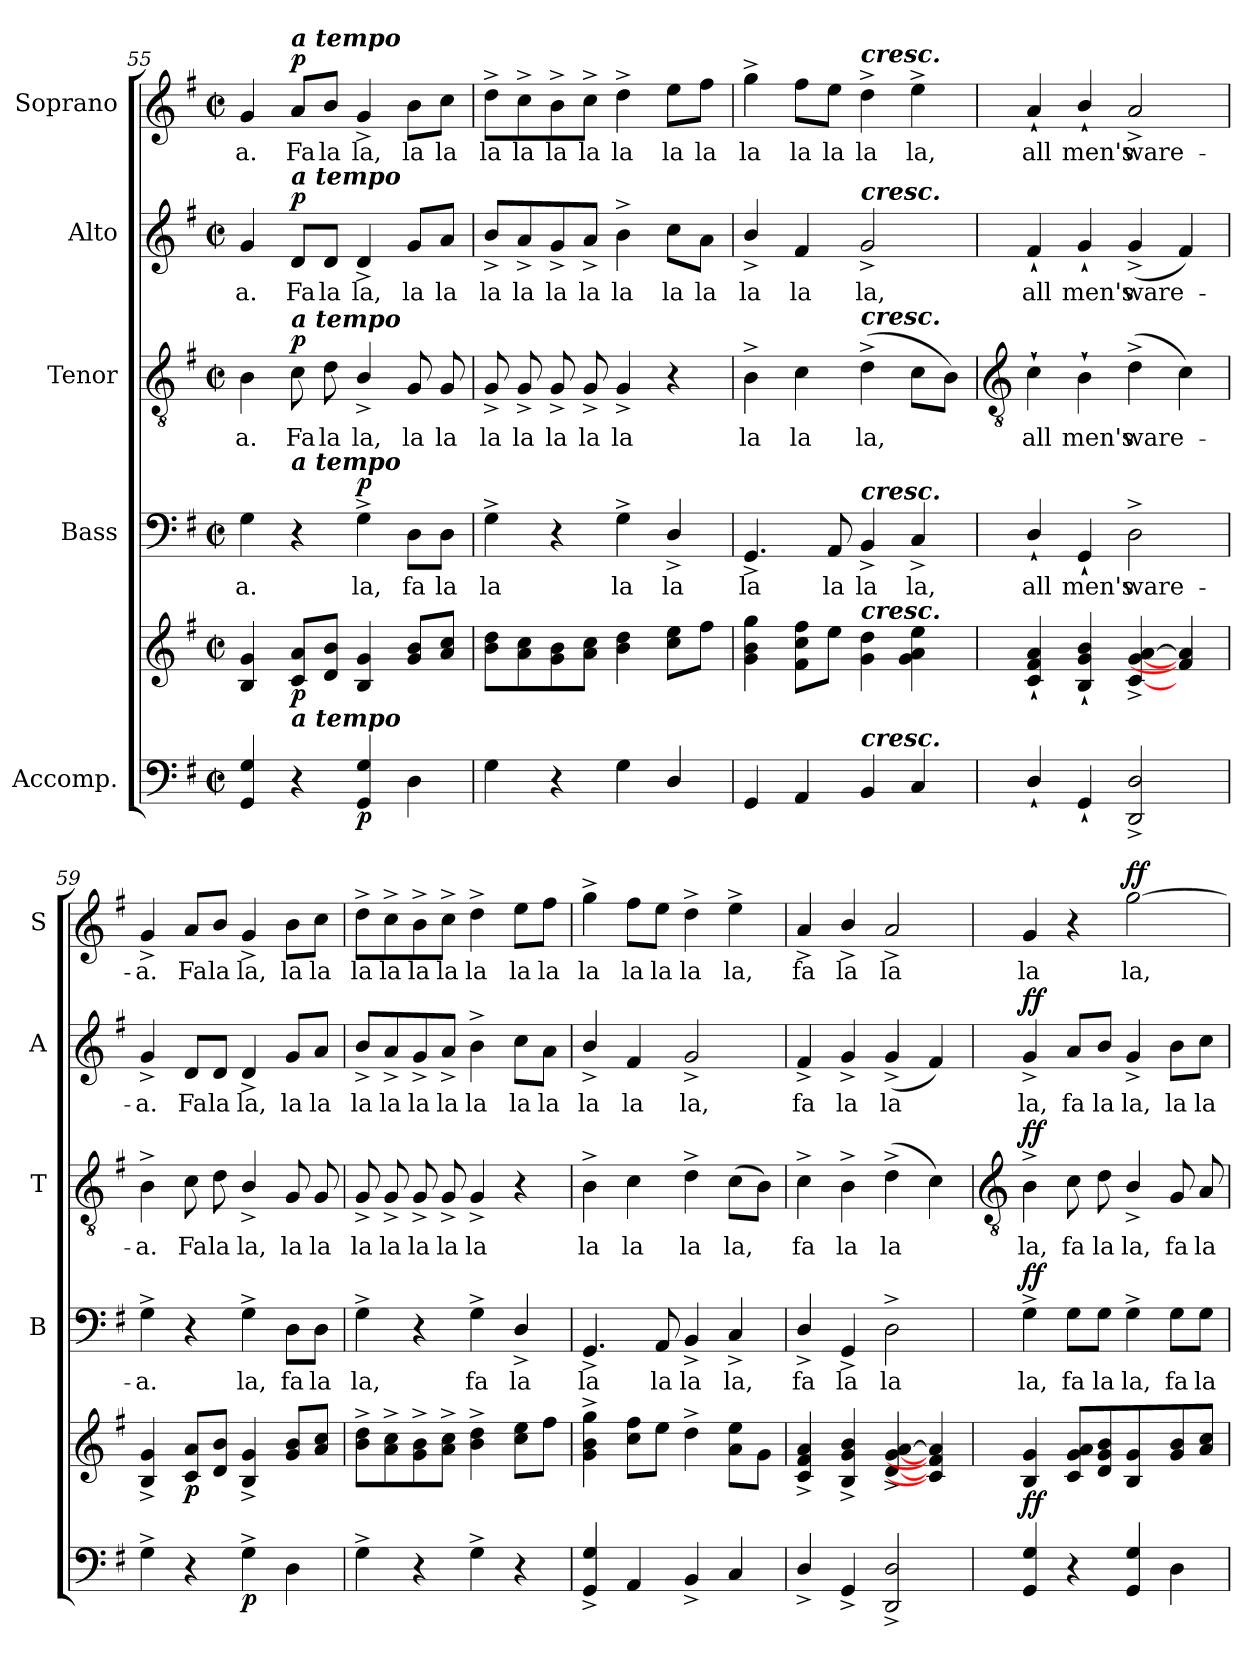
**kern	**kern	**dynam	**kern	**text	**dynam	**kern	**text	**dynam	**kern	**text	**dynam	**kern	**text	**dynam
*part5	*part5	*part5	*part4	*part4	*part4	*part3	*part3	*part3	*part2	*part2	*part2	*part1	*part1	*part1
*staff6	*staff5	*staff5/6	*staff4	*staff4	*staff4	*staff3	*staff3	*staff3	*staff2	*staff2	*staff2	*staff1	*staff1	*staff1
*I"Accomp.	*	*	*I"Bass	*	*	*I"Tenor	*	*	*I"Alto	*	*	*I"Soprano	*	*
*	*	*	*I'B	*	*	*I'T	*	*	*I'A	*	*	*I'S	*	*
*clefF4	*clefG2	*	*clefF4	*	*	*clefGv2	*	*	*clefG2	*	*	*clefG2	*	*
*k[f#]	*k[f#]	*	*k[f#]	*	*	*k[f#]	*	*	*k[f#]	*	*	*k[f#]	*	*
*G:	*G:	*	*G:	*	*	*G:	*	*	*G:	*	*	*G:	*	*
*M2/2	*M2/2	*	*M2/2	*	*	*M2/2	*	*	*M2/2	*	*	*M2/2	*	*
*met(c|)	*met(c|)	*	*met(c|)	*	*	*met(c|)	*	*	*met(c|)	*	*	*met(c|)	*	*
=55	=55	=55	=55	=55	=55	=55	=55	=55	=55	=55	=55	=55	=55	=55
!	!	!	!	!LO:LY:b	!	!	!LO:LY:b	!	!	!LO:LY:b	!	!	!LO:LY:b	!
4GG 4G	4B 4g	.	4G	-a.	.	4B	-a.	.	4g	a.	.	4g	-a.	.
!	!	!	!	!	!	!	!	!	!	!	!	!LO:TX:a:Bi:t=a tempo	!	!
!	!	!	!	!	!	!	!	!	!LO:TX:a:Bi:t=a tempo	!	!	!	!	!
!	!	!	!	!	!	!LO:TX:a:Bi:t=a tempo	!	!	!	!	!	!	!	!
!	!	!	!LO:TX:a:Bi:t=a tempo	!	!	!	!	!	!	!	!	!	!	!
!LO:TX:a:Bi:t=a tempo	!	!	!	!	!	!	!	!	!	!	!	!	!	!
!	!	!LO:DY:b	!	!	!	!	!LO:LY:b	!LO:DY:b	!	!LO:LY:b	!LO:DY:b	!	!LO:LY:b	!LO:DY:b
4r	8c 8aL	p	4r	.	.	8c	Fa	p	8d/L	Fa	p	8a/L	Fa	p
!	!	!	!	!	!	!	!LO:LY:b	!	!	!LO:LY:b	!	!	!LO:LY:b	!
.	8d/ 8b/J	.	.	.	.	8d	la	.	8d/J	la	.	8b/J	la	.
!	!	!LO:DY:b=2	!	!LO:LY:b	!LO:DY:b	!	!LO:LY:b	!	!	!LO:LY:b	!	!	!LO:LY:b	!
4GG 4G	4B 4g	p	4G^	la,	p	4B^/	la,	.	4d^	la,	.	4g^	la,	.
!	!	!	!	!LO:LY:b	!	!	!LO:LY:b	!	!	!LO:LY:b	!	!	!LO:LY:b	!
4D	8g 8bL	.	8D\L	fa	.	8G	la	.	8g/L	la	.	8b\L	la	.
!	!	!	!	!LO:LY:b	!	!	!LO:LY:b	!	!	!LO:LY:b	!	!	!LO:LY:b	!
.	8a 8ccJ	.	8D\J	la	.	8G	la	.	8a/J	la	.	8cc\J	la	.
=56	=56	=56	=56	=56	=56	=56	=56	=56	=56	=56	=56	=56	=56	=56
!	!	!	!	!LO:LY:b	!	!	!LO:LY:b	!	!	!LO:LY:b	!	!	!LO:LY:b	!
4G	8b 8ddL	.	4G^	la	.	8G^	la	.	8b^/L	la	.	8dd^\L	la	.
!	!	!	!	!	!	!	!LO:LY:b	!	!	!LO:LY:b	!	!	!LO:LY:b	!
.	8a 8cc	.	.	.	.	8G^	la	.	8a^/	la	.	8cc^\	la	.
!	!	!	!	!	!	!	!LO:LY:b	!	!	!LO:LY:b	!	!	!LO:LY:b	!
4r	8g 8b	.	4r	.	.	8G^	la	.	8g^/	la	.	8b^\	la	.
!	!	!	!	!	!	!	!LO:LY:b	!	!	!LO:LY:b	!	!	!LO:LY:b	!
.	8a 8ccJ	.	.	.	.	8G^	la	.	8a^/J	la	.	8cc^\J	la	.
!	!	!	!	!LO:LY:b	!	!	!LO:LY:b	!	!	!LO:LY:b	!	!	!LO:LY:b	!
4G	4b 4dd	.	4G^	la	.	4G^	la	.	4b^	la	.	4dd^	la	.
!	!	!	!	!LO:LY:b	!	!	!	!	!	!LO:LY:b	!	!	!LO:LY:b	!
4D/	8cc 8eeL	.	4D^/	la	.	4r	.	.	8cc\L	la	.	8ee\L	la	.
!	!	!	!	!	!	!	!	!	!	!LO:LY:b	!	!	!LO:LY:b	!
.	8ff#J	.	.	.	.	.	.	.	8a\J	la	.	8ff#\J	la	.
=57	=57	=57	=57	=57	=57	=57	=57	=57	=57	=57	=57	=57	=57	=57
!	!	!	!	!LO:LY:b	!	!	!LO:LY:b	!	!	!LO:LY:b	!	!	!LO:LY:b	!
4GG	4g 4b 4gg	.	4.GG^	la	.	4B^	la	.	4b^/	la	.	4gg^	la	.
!	!	!	!	!	!	!	!LO:LY:b	!	!	!LO:LY:b	!	!	!LO:LY:b	!
4AA	8f# 8cc 8ff#L	.	.	.	.	4c	la	.	4f#	la	.	8ff#\L	la	.
!	!	!	!	!LO:LY:b	!	!	!	!	!	!	!	!	!LO:LY:b	!
.	8eeJ	.	8AA	la	.	.	.	.	.	.	.	8ee\J	la	.
!	!	!	!	!	!	!	!	!	!	!	!	!LO:TX:a:Bi:t=cresc.	!	!
!	!	!	!	!	!	!	!	!	!LO:TX:a:Bi:t=cresc.	!	!	!	!	!
!	!	!	!	!	!	!LO:TX:a:Bi:t=cresc.	!	!	!	!	!	!	!	!
!	!	!	!LO:TX:a:Bi:t=cresc.	!	!	!	!	!	!	!	!	!	!	!
!	!LO:TX:a:Bi:t=cresc.	!	!	!	!	!	!	!	!	!	!	!	!	!
!LO:TX:a:Bi:t=cresc.	!	!	!	!	!	!	!	!	!	!	!	!	!	!
!	!	!	!	!LO:LY:b	!	!	!LO:LY:b	!	!	!LO:LY:b	!	!	!LO:LY:b	!
4BB	4g 4dd	.	4BB^	la	.	(>4d^	la,	.	2g^	la,	.	4dd^	la	.
!	!	!	!	!LO:LY:b	!	!	!	!	!	!	!	!	!LO:LY:b	!
4C	4g 4a 4ee	.	4C^	la,	.	8cL	.	.	.	.	.	4ee^	la,	.
.	.	.	.	.	.	8BJ)	.	.	.	.	.	.	.	.
!!LO:LB:g=z
=58	=58	=58	=58	=58	=58	=58	=58	=58	=58	=58	=58	=58	=58	=58
*	*	*	*	*	*	*clefGv2	*	*	*	*	*	*	*	*
!	!	!	!	!LO:LY:b	!	!	!LO:LY:b	!	!	!LO:LY:b	!	!	!LO:LY:b	!
4D`/	4c` 4f#` 4a`	.	4D`/	all	.	4c`	all	.	4f#`	all	.	4a`	all	.
!	!	!	!	!LO:LY:b	!	!	!LO:LY:b	!	!	!LO:LY:b	!	!	!LO:LY:b	!
4GG`	4B/` 4g/` 4b/`	.	4GG`	men's	.	4B`	men's	.	4g`	men's	.	4b`/	men's	.
!	!	!	!	!LO:LY:b	!	!	!LO:LY:b	!	!	!LO:LY:b	!	!	!LO:LY:b	!
2DD^ 2D^	[4c^ [4g^ [4a^	.	2D^	ware-	.	(>4d^	ware-	.	(<4g^	ware-	.	2a^	ware-	.
.	4f#] 4a]	.	.	.	.	4c)	.	.	4f#)	.	.	.	.	.
=59	=59	=59	=59	=59	=59	=59	=59	=59	=59	=59	=59	=59	=59	=59
!	!	!	!	!LO:LY:b	!	!	!LO:LY:b	!	!	!LO:LY:b	!	!	!LO:LY:b	!
4G^	4B^ 4g^	.	4G^	-a.	.	4B^	a.	.	4g^	a.	.	4g^	-a.	.
!	!	!LO:DY:b	!	!	!	!	!LO:LY:b	!	!	!LO:LY:b	!	!	!LO:LY:b	!
4r	8c 8aL	p	4r	.	.	8c	Fa	.	8d/L	Fa	.	8a/L	Fa	.
!	!	!	!	!	!	!	!LO:LY:b	!	!	!LO:LY:b	!	!	!LO:LY:b	!
.	8d/ 8b/J	.	.	.	.	8d	la	.	8d/J	la	.	8b/J	la	.
!	!	!LO:DY:b=2	!	!LO:LY:b	!	!	!LO:LY:b	!	!	!LO:LY:b	!	!	!LO:LY:b	!
4G^	4B^ 4g^	p	4G^	la,	.	4B^/	la,	.	4d^	la,	.	4g^	la,	.
!	!	!	!	!LO:LY:b	!	!	!LO:LY:b	!	!	!LO:LY:b	!	!	!LO:LY:b	!
4D	8g 8bL	.	8D\L	fa	.	8G	la	.	8g/L	la	.	8b\L	la	.
!	!	!	!	!LO:LY:b	!	!	!LO:LY:b	!	!	!LO:LY:b	!	!	!LO:LY:b	!
.	8a 8ccJ	.	8D\J	la	.	8G	la	.	8a/J	la	.	8cc\J	la	.
=60	=60	=60	=60	=60	=60	=60	=60	=60	=60	=60	=60	=60	=60	=60
!	!	!	!	!LO:LY:b	!	!	!LO:LY:b	!	!	!LO:LY:b	!	!	!LO:LY:b	!
4G^	8b^ 8dd^L	.	4G^	la,	.	8G^	la	.	8b^/L	la	.	8dd^\L	la	.
!	!	!	!	!	!	!	!LO:LY:b	!	!	!LO:LY:b	!	!	!LO:LY:b	!
.	8a^ 8cc^	.	.	.	.	8G^	la	.	8a^/	la	.	8cc^\	la	.
!	!	!	!	!	!	!	!LO:LY:b	!	!	!LO:LY:b	!	!	!LO:LY:b	!
4r	8g^ 8b^	.	4r	.	.	8G^	la	.	8g^/	la	.	8b^\	la	.
!	!	!	!	!	!	!	!LO:LY:b	!	!	!LO:LY:b	!	!	!LO:LY:b	!
.	8a^ 8cc^J	.	.	.	.	8G^	la	.	8a^/J	la	.	8cc^\J	la	.
!	!	!	!	!LO:LY:b	!	!	!LO:LY:b	!	!	!LO:LY:b	!	!	!LO:LY:b	!
4G^	4b^ 4dd^	.	4G^	fa	.	4G^	la	.	4b^	la	.	4dd^	la	.
!	!	!	!	!LO:LY:b	!	!	!	!	!	!LO:LY:b	!	!	!LO:LY:b	!
4r	8cc 8eeL	.	4D^/	la	.	4r	.	.	8cc\L	la	.	8ee\L	la	.
!	!	!	!	!	!	!	!	!	!	!LO:LY:b	!	!	!LO:LY:b	!
.	8ff#J	.	.	.	.	.	.	.	8a\J	la	.	8ff#\J	la	.
=61	=61	=61	=61	=61	=61	=61	=61	=61	=61	=61	=61	=61	=61	=61
!	!	!	!	!LO:LY:b	!	!	!LO:LY:b	!	!	!LO:LY:b	!	!	!LO:LY:b	!
4GG^ 4G^	4g^ 4b^ 4gg^	.	4.GG^	la	.	4B^	la	.	4b^/	la	.	4gg^	la	.
!	!	!	!	!	!	!	!LO:LY:b	!	!	!LO:LY:b	!	!	!LO:LY:b	!
4AA	8cc 8ff#L	.	.	.	.	4c	la	.	4f#	la	.	8ff#\L	la	.
!	!	!	!	!LO:LY:b	!	!	!	!	!	!	!	!	!LO:LY:b	!
.	8eeJ	.	8AA	la	.	.	.	.	.	.	.	8ee\J	la	.
!	!	!	!	!LO:LY:b	!	!	!LO:LY:b	!	!	!LO:LY:b	!	!	!LO:LY:b	!
4BB^	4dd^	.	4BB^	la	.	4d^	la	.	2g^	la,	.	4dd^	la	.
!	!	!	!	!LO:LY:b	!	!	!LO:LY:b	!	!	!	!	!	!LO:LY:b	!
4C	8a 8eeL	.	4C^	la,	.	(>8cL	la,	.	.	.	.	4ee^	la,	.
.	8gJ	.	.	.	.	8BJ)	.	.	.	.	.	.	.	.
=62	=62	=62	=62	=62	=62	=62	=62	=62	=62	=62	=62	=62	=62	=62
!	!	!	!	!LO:LY:b	!	!	!LO:LY:b	!	!	!LO:LY:b	!	!	!LO:LY:b	!
4D^/	4c^ 4f#^ 4a^	.	4D^/	fa	.	4c^	fa	.	4f#^	fa	.	4a^	fa	.
!	!	!	!	!LO:LY:b	!	!	!LO:LY:b	!	!	!LO:LY:b	!	!	!LO:LY:b	!
4GG^	4B/^ 4g/^ 4b/^	.	4GG^	la	.	4B^	la	.	4g^	la	.	4b^/	la	.
!	!	!	!	!LO:LY:b	!	!	!LO:LY:b	!	!	!LO:LY:b	!	!	!LO:LY:b	!
2DD^ 2D^	[4d^ [4g^ [4a^	.	2D^	la	.	(>4d^	la	.	(<4g^	la	.	2a^	la	.
.	4c] 4f#] 4a]	.	.	.	.	4c)	.	.	4f#)	.	.	.	.	.
!!LO:LB:g=z
=63	=63	=63	=63	=63	=63	=63	=63	=63	=63	=63	=63	=63	=63	=63
*	*	*	*	*	*	*clefGv2	*	*	*	*	*	*	*	*
!	!	!LO:DY:b	!	!LO:LY:b	!LO:DY:b	!	!LO:LY:b	!LO:DY:b	!	!LO:LY:b	!LO:DY:b	!	!LO:LY:b	!
4GG 4G	4B 4g	ff	4G^	la,	ff	4B^	la,	ff	4g^	la,	ff	4g	la	.
!	!	!	!	!LO:LY:b	!	!	!LO:LY:b	!	!	!LO:LY:b	!	!	!	!
4r	8c 8g 8aL	.	8G\L	fa	.	8c	fa	.	8a/L	fa	.	4r	.	.
!	!	!	!	!LO:LY:b	!	!	!LO:LY:b	!	!	!LO:LY:b	!	!	!	!
.	8d/ 8g/ 8b/	.	8G\J	la	.	8d	la	.	8b/J	la	.	.	.	.
!	!	!	!	!LO:LY:b	!	!	!LO:LY:b	!	!	!LO:LY:b	!	!	!LO:LY:b	!LO:DY:b
4GG 4G	4B 4g	.	4G^	la,	.	4B^/	la,	.	4g^	la,	.	[2gg	la,	ff
!	!	!	!	!LO:LY:b	!	!	!LO:LY:b	!	!	!LO:LY:b	!	!	!	!
4D	8g 8b	.	8G\L	fa	.	8G	fa	.	8b\L	la	.	.	.	.
!	!	!	!	!LO:LY:b	!	!	!LO:LY:b	!	!	!LO:LY:b	!	!	!	!
.	8a 8ccJ	.	8G\J	la	.	8A	la	.	8cc\J	la	.	.	.	.
=	=	=	=	=	=	=	=	=	=	=	=	=	=	=
*-	*-	*-	*-	*-	*-	*-	*-	*-	*-	*-	*-	*-	*-	*-
